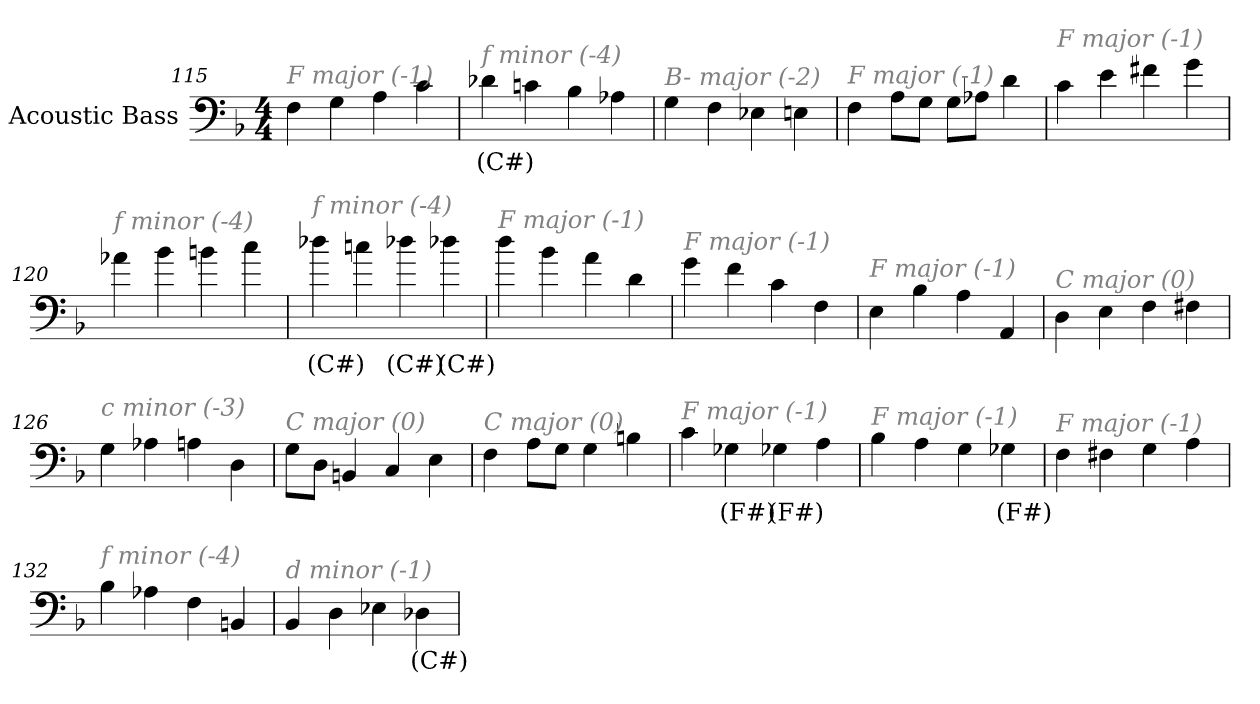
**kern	**text
*part1	*part1
*staff1	*staff1
*I"Acoustic Bass	*
*clefF4	*
*ITrd7c12	*
*k[b-]	*
*F:	*
*M4/4	*
=115	=115
!LO:TX:i:color=#808080:t=F major (-1)	!
4FF	.
4GG	.
4AA	.
4C	.
=116	=116
!LO:TX:i:color=#808080:t=f minor (-4)	!
4D-Xi	(C#)
4Cn	.
4BB-	.
4AA-X	.
=117	=117
!LO:TX:i:color=#808080:t=B- major (-2)	!
4GG	.
4FF	.
4EE-X	.
4EEn	.
=118	=118
!LO:TX:i:color=#808080:t=F major (-1)	!
4FF	.
8AAL	.
8GGJ	.
8GGL	.
8AA-XJ	.
4D	.
=119	=119
!LO:TX:i:color=#808080:t=F major (-1)	!
4C	.
4E	.
4F#X	.
4G	.
=120	=120
!LO:TX:i:color=#808080:t=f minor (-4)	!
4A-X	.
4B-	.
4Bn	.
4c	.
=121	=121
!LO:TX:i:color=#808080:t=f minor (-4)	!
4d-Xi	(C#)
4cn	.
4d-Xi	(C#)
4d-Xi	(C#)
=122	=122
!LO:TX:i:color=#808080:t=F major (-1)	!
4d	.
4B-	.
4A	.
4D	.
=123	=123
!LO:TX:i:color=#808080:t=F major (-1)	!
4G	.
4F	.
4C	.
4FF	.
=124	=124
!LO:TX:i:color=#808080:t=F major (-1)	!
4EE	.
4BB-	.
4AA	.
4AAA	.
=125	=125
!LO:TX:i:color=#808080:t=C major (0)	!
4DD	.
4EE	.
4FF	.
4FF#X	.
=126	=126
!LO:TX:i:color=#808080:t=c minor (-3)	!
4GG	.
4AA-X	.
4AAn	.
4DD	.
=127	=127
!LO:TX:i:color=#808080:t=C major (0)	!
8GGL	.
8DDJ	.
4BBBn	.
4CC	.
4EE	.
=128	=128
!LO:TX:i:color=#808080:t=C major (0)	!
4FF	.
8AAL	.
8GGJ	.
4GG	.
4BBn	.
=129	=129
!LO:TX:i:color=#808080:t=F major (-1)	!
4C	.
4GG-Xi	(F#)
4GG-Xi	(F#)
4AA	.
=130	=130
!LO:TX:i:color=#808080:t=F major (-1)	!
4BB-	.
4AA	.
4GG	.
4GG-Xi	(F#)
=131	=131
!LO:TX:i:color=#808080:t=F major (-1)	!
4FF	.
4FF#X	.
4GG	.
4AA	.
=132	=132
!LO:TX:i:color=#808080:t=f minor (-4)	!
4BB-	.
4AA-X	.
4FF	.
4BBBn	.
=133	=133
!LO:TX:i:color=#808080:t=d minor (-1)	!
4BBB-	.
4DD	.
4EE-X	.
4DD-Xj	(C#)
=	=
*-	*-
